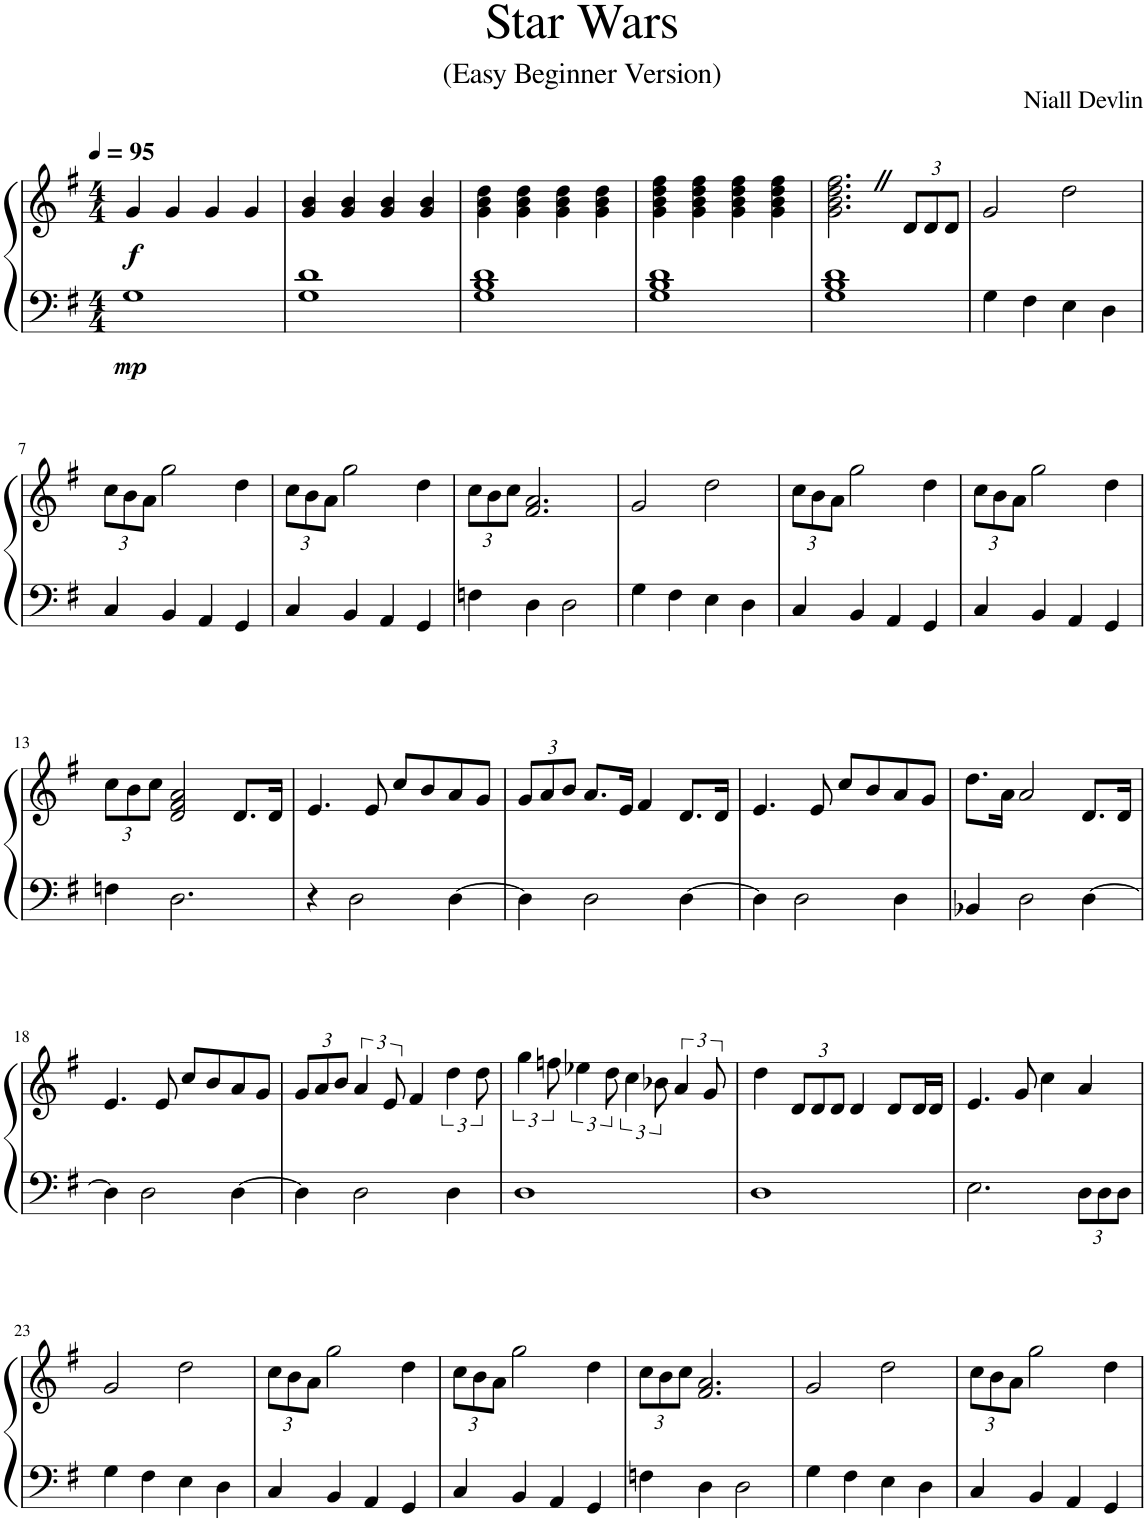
**kern	**kern	**dynam
*part1	*part1	*part1
*staff2	*staff1	*staff1/2
*I"Piano	*	*
*I'Pno.	*	*
*clefF4	*clefG2	*
*k[f#]	*k[f#]	*
*M4/4	*M4/4	*
*MM95	*MM95	*
=1	=1	=1
!	!	!LO:DY:b=2
!	!	!LO:DY:n=1:b
1G	4g/	mp f
.	4g/	.
.	4g/	.
.	4g/	.
=2	=2	=2
1G 1d	4g/ 4b/	.
.	4g/ 4b/	.
.	4g/ 4b/	.
.	4g/ 4b/	.
=3	=3	=3
1G 1B 1d	4g\ 4b\ 4dd\	.
.	4g\ 4b\ 4dd\	.
.	4g\ 4b\ 4dd\	.
.	4g\ 4b\ 4dd\	.
=4	=4	=4
1G 1B 1d	4g\ 4b\ 4dd\ 4ff#\	.
.	4g\ 4b\ 4dd\ 4ff#\	.
.	4g\ 4b\ 4dd\ 4ff#\	.
.	4g\ 4b\ 4dd\ 4ff#\	.
=5	=5	=5
1G 1B 1d	2.g\Z 2.b\Z 2.dd\Z 2.ff#\Z	.
*	*Xbrackettup	*
.	12d/L	.
.	12d/	.
.	12d/J	.
=6	=6	=6
4G\	2g/	.
4F#\	.	.
4E\	2dd\	.
4D\	.	.
!!LO:LB:g=z
=7	=7	=7
4C/	12cc\L	.
.	12b\	.
.	12a\J	.
4BB/	2gg\	.
4AA/	.	.
4GG/	4dd\	.
=8	=8	=8
4C/	12cc\L	.
.	12b\	.
.	12a\J	.
4BB/	2gg\	.
4AA/	.	.
4GG/	4dd\	.
=9	=9	=9
4Fn\	12cc\L	.
.	12b\	.
.	12cc\J	.
4D\	2.f#/ 2.a/	.
2D\	.	.
=10	=10	=10
4G\	2g/	.
4F#\	.	.
4E\	2dd\	.
4D\	.	.
=11	=11	=11
4C/	12cc\L	.
.	12b\	.
.	12a\J	.
4BB/	2gg\	.
4AA/	.	.
4GG/	4dd\	.
=12	=12	=12
4C/	12cc\L	.
.	12b\	.
.	12a\J	.
4BB/	2gg\	.
4AA/	.	.
4GG/	4dd\	.
!!LO:LB:g=z
=13	=13	=13
4Fn\	12cc\L	.
.	12b\	.
.	12cc\J	.
2.D\	2d/ 2f#/ 2a/	.
.	8.d/L	.
.	16d/Jk	.
=14	=14	=14
4r	4.e/	.
2D\	.	.
.	8e/	.
.	8cc/L	.
.	8b/	.
[4D\	8a/	.
.	8g/J	.
=15	=15	=15
4D\]	12g/L	.
.	12a/	.
.	12b/J	.
2D\	8.a/L	.
.	16e/Jk	.
.	4f#/	.
[4D\	8.d/L	.
.	16d/Jk	.
=16	=16	=16
4D\]	4.e/	.
2D\	.	.
.	8e/	.
.	8cc/L	.
.	8b/	.
4D\	8a/	.
.	8g/J	.
=17	=17	=17
4BB-X/	8.dd\L	.
.	16a\Jk	.
2D\	2a/	.
[4D\	8.d/L	.
.	16d/Jk	.
!!LO:LB:g=z
=18	=18	=18
4D\]	4.e/	.
2D\	.	.
.	8e/	.
.	8cc/L	.
.	8b/	.
[4D\	8a/	.
.	8g/J	.
=19	=19	=19
4D\]	12g/L	.
.	12a/	.
.	12b/J	.
*	*brackettup	*
2D\	6a/	.
.	12e/	.
.	4f#/	.
4D\	6dd\	.
.	12dd\	.
=20	=20	=20
1D	6gg\	.
.	12ffn\	.
.	6ee-X\	.
.	12dd\	.
.	6cc\	.
.	12b-X\	.
.	6a/	.
.	12g/	.
=21	=21	=21
1D	4dd\	.
*	*Xbrackettup	*
.	12d/L	.
.	12d/	.
.	12d/J	.
.	4d/	.
.	8d/L	.
.	16d/L	.
.	16d/JJ	.
=22	=22	=22
2.E\	4.e/	.
.	8g/	.
.	4cc\	.
*Xbrackettup	*	*
12D\L	4a/	.
12D\	.	.
12D\J	.	.
!!LO:LB:g=z
=23	=23	=23
4G\	2g/	.
4F#\	.	.
4E\	2dd\	.
4D\	.	.
=24	=24	=24
4C/	12cc\L	.
.	12b\	.
.	12a\J	.
4BB/	2gg\	.
4AA/	.	.
4GG/	4dd\	.
=25	=25	=25
4C/	12cc\L	.
.	12b\	.
.	12a\J	.
4BB/	2gg\	.
4AA/	.	.
4GG/	4dd\	.
=26	=26	=26
4Fn\	12cc\L	.
.	12b\	.
.	12cc\J	.
4D\	2.f#/ 2.a/	.
2D\	.	.
=27	=27	=27
4G\	2g/	.
4F#\	.	.
4E\	2dd\	.
4D\	.	.
=28	=28	=28
4C/	12cc\L	.
.	12b\	.
.	12a\J	.
4BB/	2gg\	.
4AA/	.	.
4GG/	4dd\	.
=	=	=
*-	*-	*-
